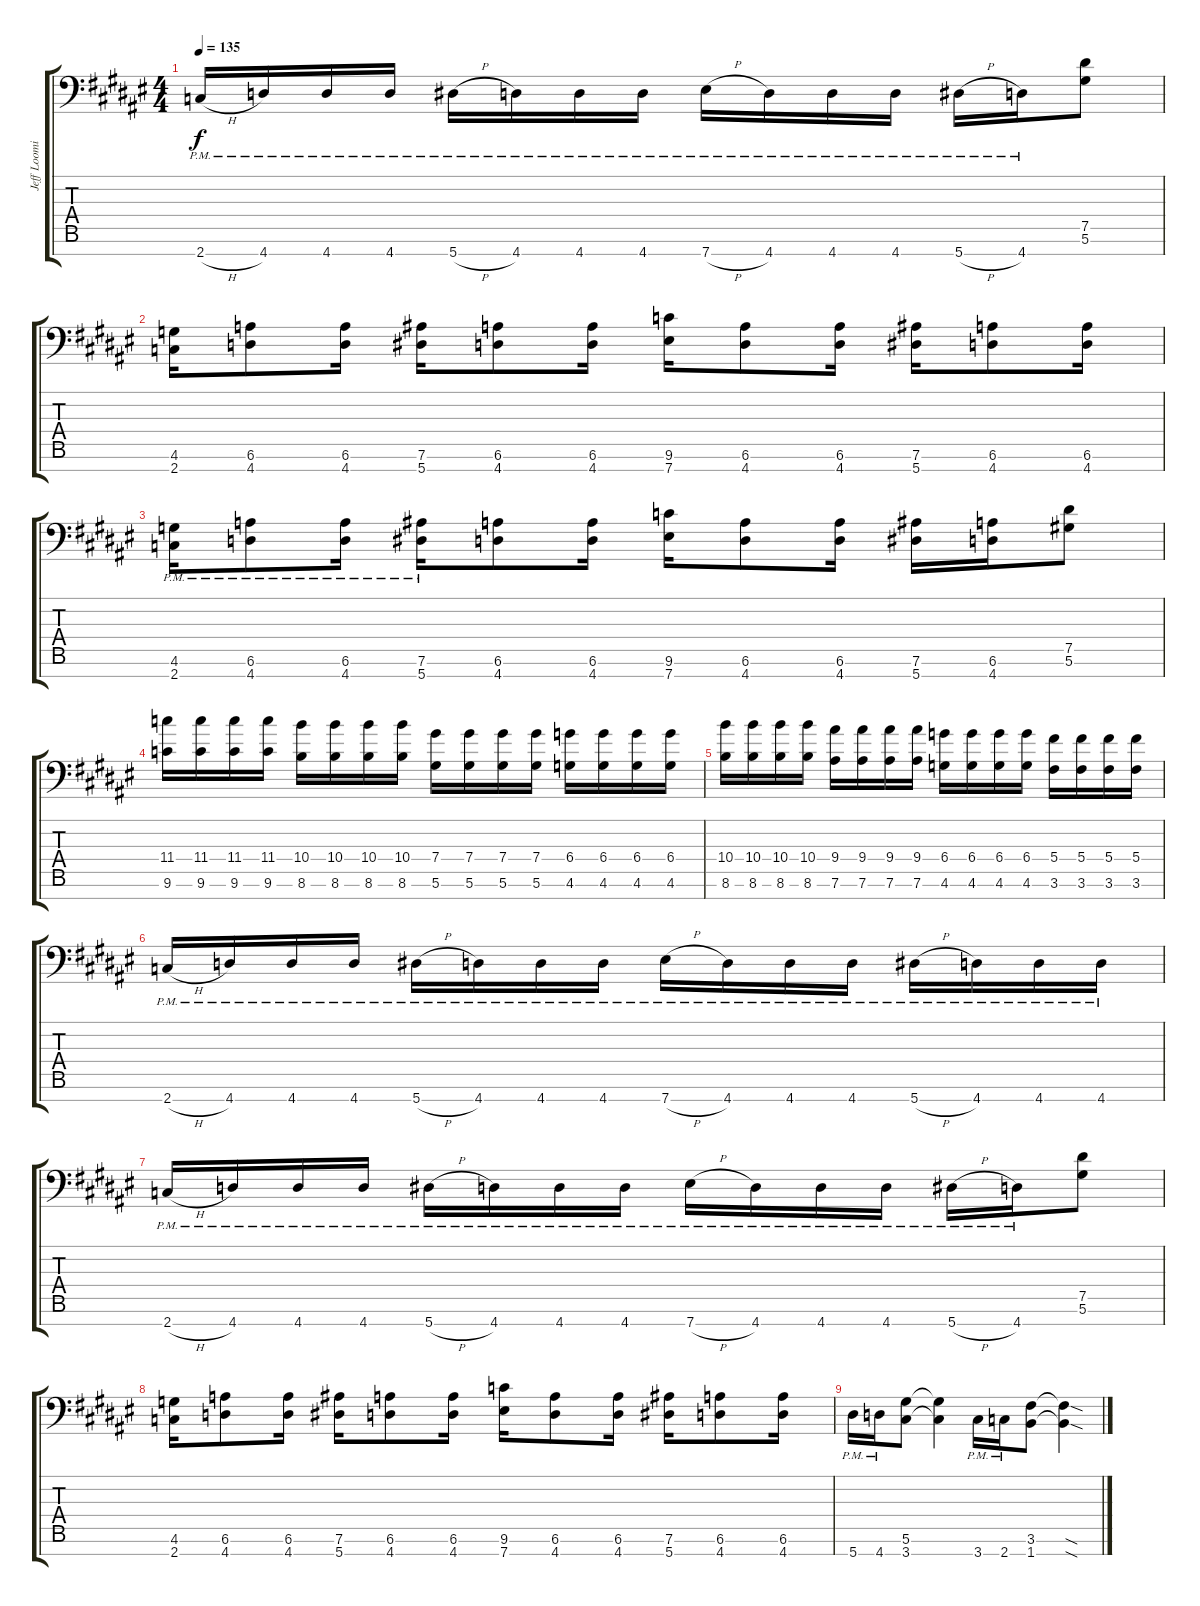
\track ("Jeff Loomis" "Jeff Loomi") {instrument distortionguitar}
\staff {score tabs}
\tuning (Eb4 Bb3 Gb3 Db3 Ab2 Eb2 Bb1) {hide}
\ts (4 4)
\tempo 135
\clef f4
\ks f#
2.7{h pm}.16{dy f} 4.7{pm}.16 4.7{pm}.16 4.7{pm}.16 5.7{h pm}.16 4.7{pm}.16 4.7{pm}.16 4.7{pm}.16 7.7{h pm}.16 4.7{pm}.16 4.7{pm}.16 4.7{pm}.16 5.7{h pm}.16 4.7{pm}.16 (7.5 5.6).8 |
(4.6 2.7).16 (6.6 4.7).8 (6.6 4.7).16 (7.6 5.7).16 (6.6 4.7).8 (6.6 4.7).16 (9.6 7.7).16 (6.6 4.7).8 (6.6 4.7).16 (7.6 5.7).16 (6.6 4.7).8 (6.6 4.7).16 |
(4.6{pm} 2.7{pm}).16 (6.6{pm} 4.7{pm}).8 (6.6{pm} 4.7{pm}).16 (7.6{pm} 5.7{pm}).16 (6.6 4.7).8 (6.6 4.7).16 (9.6 7.7).16 (6.6 4.7).8 (6.6 4.7).16 (7.6 5.7).16 (6.6 4.7).16 (7.5 5.6).8 |
(11.4 9.6).16 (11.4 9.6).16 (11.4 9.6).16 (11.4 9.6).16 (10.4 8.6).16 (10.4 8.6).16 (10.4 8.6).16 (10.4 8.6).16 (7.4 5.6).16 (7.4 5.6).16 (7.4 5.6).16 (7.4 5.6).16 (6.4 4.6).16 (6.4 4.6).16 (6.4 4.6).16 (6.4 4.6).16 |
(10.4 8.6).16 (10.4 8.6).16 (10.4 8.6).16 (10.4 8.6).16 (9.4 7.6).16 (9.4 7.6).16 (9.4 7.6).16 (9.4 7.6).16 (6.4 4.6).16 (6.4 4.6).16 (6.4 4.6).16 (6.4 4.6).16 (5.4 3.6).16 (5.4 3.6).16 (5.4 3.6).16 (5.4 3.6).16 |
2.7{h pm}.16 4.7{pm}.16 4.7{pm}.16 4.7{pm}.16 5.7{h pm}.16 4.7{pm}.16 4.7{pm}.16 4.7{pm}.16 7.7{h pm}.16 4.7{pm}.16 4.7{pm}.16 4.7{pm}.16 5.7{h pm}.16 4.7{pm}.16 4.7{pm}.16 4.7{pm}.16 |
2.7{h pm}.16 4.7{pm}.16 4.7{pm}.16 4.7{pm}.16 5.7{h pm}.16 4.7{pm}.16 4.7{pm}.16 4.7{pm}.16 7.7{h pm}.16 4.7{pm}.16 4.7{pm}.16 4.7{pm}.16 5.7{h pm}.16 4.7{pm}.16 (7.5 5.6).8 |
(4.6 2.7).16 (6.6 4.7).8 (6.6 4.7).16 (7.6 5.7).16 (6.6 4.7).8 (6.6 4.7).16 (9.6 7.7).16 (6.6 4.7).8 (6.6 4.7).16 (7.6 5.7).16 (6.6 4.7).8 (6.6 4.7).16 |
5.7{pm}.16 4.7{pm}.16 (5.6 3.7).8 (5.6{t} 3.7{t}).4 3.7{pm}.16 2.7{pm}.16 (3.6 1.7).8 (3.6{sod t} 1.7{sod t}).4
